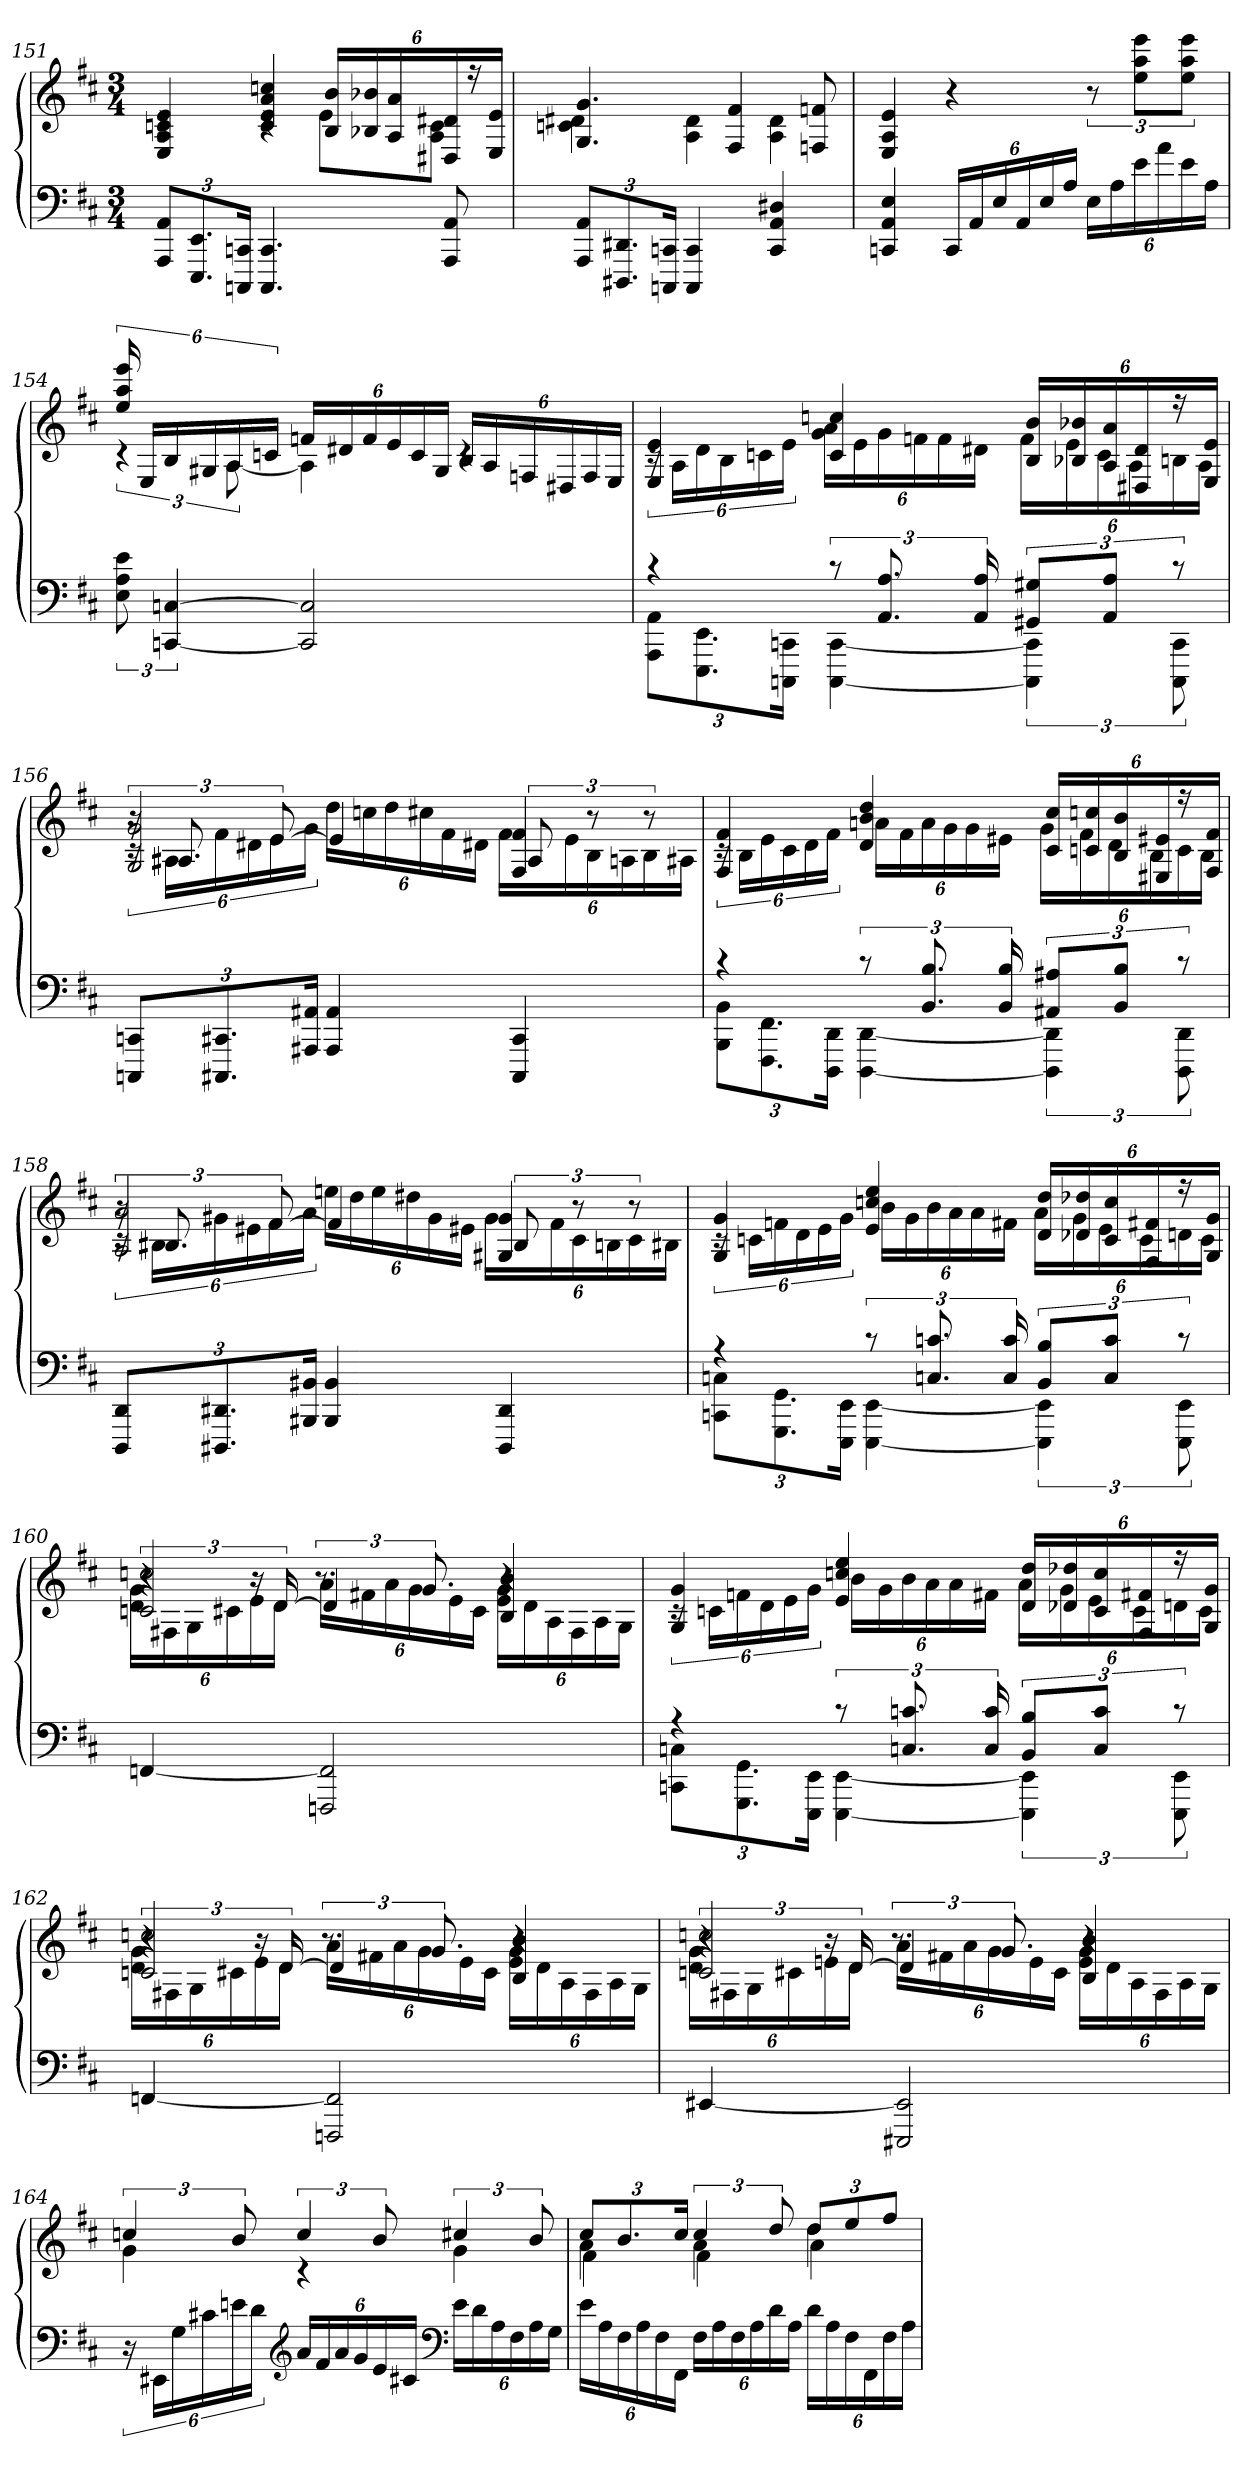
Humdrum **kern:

**kern	**kern
*part1	*part1
*staff2	*staff1
*clefF4	*clefG2
*k[f#c#]	*k[f#c#]
*M3/4	*M3/4
=151	=151
*	*^
12AAA 12AAL	4E 4A 4cn 4e	4rc
12.EEE 12.EE	.	.
24CCCn 24CCnJk	.	.
4.CCC 4.CC	4c 4e 4a 4ccn	4rc
.	24B 24bLL	8eL
.	24B-X 24b-X	.
.	24A 24a	.
8AAA 8AA	24D#X 24d#X	8A 8cJ
.	24r	.
.	24E 24eJJ	.
=152	=152	=152
12AAA 12AAL	4.G 4.g	4cn 4d#X
12.DDD#X 12.DD#X	.	.
24CCCn 24CCnJk	.	.
4CCC 4CC	.	4A 4d#
.	4F# 4f#	.
4CC 4AA 4D#X	.	4A 4d#
.	8Fn 8fn	.
*	*v	*v
=153	=153
4CCn 4AA 4E	4E 4A 4e
24CCLL	4r
24AA	.
24E	.
24AA	.
24E	.
24AJJ	.
24ELL	12r
24A	.
24e	12ee 12aa 12eeeL
24a	.
24e	12ee 12aa 12eeeJ
24AJJ	.
=154	=154
*	*^
12E 12A 12e	24ee 24aa 24eee	6rc
.	24ELL	.
[6CCn [6Cn	24B	.
.	24G#X	.
.	24A	[12A
.	24cnJJ	.
2CC] 2C]	24fnLL	4A]
.	24d#X	.
.	24f	.
.	24e	.
.	24c	.
.	24G#JJ	.
.	24BLL	4rc
.	24A	.
.	24Fn	.
.	24D#X	.
.	24F	.
.	24EJJ	.
=155	=155	=155
*^	*	*
4rc	12AAA 12AAL	4E 4e	24rc
.	.	.	24ALL
.	12.EEE 12.EE	.	24d
.	.	.	24B
.	.	.	24cn
.	24CCCn 24CCnJk	.	24eJJ
12rc	[4CCC [4CC	4c 4ccn	24g 24aLL
.	.	.	24e
12.AA 12.A	.	.	24g
.	.	.	24fn
.	.	.	24f
24AA 24A	.	.	24d#XJJ
12GG#X 12G#XL	6CCC] 6CC]	24B 24bLL	24fLL
.	.	24B-X 24b-X	24e
12AA 12AJ	.	24A 24a	24c
.	.	24D#X 24d#	24A
12rc	12CCC 12CC	24r	24Bn
.	.	24E 24eJJ	24AJJ
*v	*v	*	*
=156	=156	=156
*	*	*^
12CCCn 12CCnL	2G 2g	24rc	24r
.	.	24A#XLL	12.A#X/
12.CCC#X 12.CC#X	.	24f#	.
.	.	24d#X	.
.	.	24e	[12e/
24AAA#X 24AA#XJk	.	24gJJ	.
4AAA# 4AA#	.	24ddLL	4e/]
.	.	24ccn	.
.	.	24dd	.
.	.	24cc#X	.
.	.	24f#	.
.	.	24d#XJJ	.
4CCC# 4CC#	4F# 4f#	24f#LL	12A#/
.	.	24e	.
.	.	24B	12r
.	.	24An	.
.	.	24B	12r
.	.	24A#XJJ	.
*	*	*v	*v
=157	=157	=157
*^	*	*
4rc	12BBB 12BBL	4F# 4f#	24rc
.	.	.	24BLL
.	12.FFF# 12.FF#	.	24e
.	.	.	24c#
.	.	.	24d
.	24DDD 24DDJk	.	24f#JJ
12rc	[4DDD [4DD	4d 4b 4dd	24anLL
.	.	.	24f#
12.BB 12.B	.	.	24a
.	.	.	24g
.	.	.	24g
24BB 24B	.	.	24e#XJJ
12AA#X 12A#XL	6DDD] 6DD]	24c# 24cc#LL	24gLL
.	.	24cn 24ccn	24f#
12BB 12BJ	.	24B 24b	24d
.	.	24E#X 24e#X	24B
12rc	12DDD 12DD	24r	24c
.	.	24F# 24f#JJ	24BJJ
*v	*v	*	*
=158	=158	=158
*	*	*^
12DDD 12DDL	2A 2a	24rc	24r
.	.	24B#XLL	12.B#X/
12.DDD#X 12.DD#X	.	24g#X	.
.	.	24e#X	.
.	.	24f#	[12f#/
24BBB#X 24BB#XJk	.	24aJJ	.
4BBB# 4BB#	.	24eenLL	4f#/]
.	.	24dd	.
.	.	24ee	.
.	.	24dd#X	.
.	.	24g#	.
.	.	24e#XJJ	.
4DDD# 4DD#	4G#X 4g#	24g#LL	12B#/
.	.	24f#	.
.	.	24c#	12r
.	.	24Bn	.
.	.	24c#	12r
.	.	24B#XJJ	.
*	*	*v	*v
=159	=159	=159
*^	*	*
4r	12CCn 12CnL	4G 4g	24rc
.	.	.	24cnLL
.	12.GGG 12.GG	.	24fn
.	.	.	24d
.	.	.	24e
.	24EEE 24EEJk	.	24gJJ
12rc	[4EEE [4EE	4e 4ccn 4ee	24bLL
.	.	.	24g
12.Cn 12.cn	.	.	24b
.	.	.	24a
.	.	.	24a
24C 24c	.	.	24f#XJJ
12BB 12BL	6EEE] 6EE]	24d 24ddLL	24aLL
.	.	24d-X 24dd-X	24g
12C 12cJ	.	24c 24cc	24e
.	.	24F# 24f#X	24c
12rc	12EEE 12EE	24r	24dn
.	.	24G 24gJJ	24cJJ
*v	*v	*	*
=160	=160	=160
*	*^	*^
[4FFn	2cn 2ccn	24d 24gLL	6r	4r
.	.	24F#X	.	.
.	.	24G	.	.
.	.	24c#X	.	.
.	.	24e	24r	.
.	.	24dJJ	[24d/	.
2FFFn 2FF]	.	24aLL	4d/]	12.r
.	.	24f#X	.	.
.	.	24a	.	.
.	.	24g	.	12.g/
.	.	24e	.	.
.	.	24c#JJ	.	.
.	4B 4b	24e 24gLL	4r	4r
.	.	24d	.	.
.	.	24A	.	.
.	.	24F#	.	.
.	.	24A	.	.
.	.	24GJJ	.	.
*	*	*v	*v	*v
=161	=161	=161
*^	*	*
4r	12CCn 12CnL	4G 4g	24rc
.	.	.	24cnLL
.	12.GGG 12.GG	.	24fn
.	.	.	24d
.	.	.	24e
.	24EEE 24EEJk	.	24gJJ
12rc	[4EEE [4EE	4e 4ccn 4ee	24bLL
.	.	.	24g
12.Cn 12.cn	.	.	24b
.	.	.	24a
.	.	.	24a
24C 24c	.	.	24f#XJJ
12BB 12BL	6EEE] 6EE]	24d 24ddLL	24aLL
.	.	24d-X 24dd-X	24g
12C 12cJ	.	24c 24cc	24e
.	.	24F# 24f#X	24c
12rc	12EEE 12EE	24r	24dn
.	.	24G 24gJJ	24cJJ
*v	*v	*	*
=162	=162	=162
*	*^	*^
[4FFn	2cn 2ccn	24d 24gLL	6r	4r
.	.	24F#X	.	.
.	.	24G	.	.
.	.	24c#X	.	.
.	.	24e	24r	.
.	.	24dJJ	[24d/	.
2FFFn 2FF]	.	24aLL	4d/]	12.r
.	.	24f#X	.	.
.	.	24a	.	.
.	.	24g	.	12.g/
.	.	24e	.	.
.	.	24c#JJ	.	.
.	4B 4b	24e 24gLL	4r	4r
.	.	24d	.	.
.	.	24A	.	.
.	.	24F#	.	.
.	.	24A	.	.
.	.	24GJJ	.	.
=163	=163	=163	=163	=163
[4EE#X	2cn 2ccn	24d 24gLL	6r	4r
.	.	24F#X	.	.
.	.	24G	.	.
.	.	24c#X	.	.
.	.	24en	24r	.
.	.	24dJJ	[24d/	.
2EEE#X 2EE#]	.	24aLL	4d/]	12.r
.	.	24f#X	.	.
.	.	24a	.	.
.	.	24g	.	12.g/
.	.	24e	.	.
.	.	24c#JJ	.	.
.	4B 4b	24e 24gLL	4r	4r
.	.	24d	.	.
.	.	24A	.	.
.	.	24F#	.	.
.	.	24A	.	.
.	.	24GJJ	.	.
*	*	*v	*v	*v
=164	=164	=164
24r	6ccn	4g
24EE#XLL	.	.
24G	.	.
24c#X	.	.
24en	12b	.
24dJJ	.	.
*clefG2	*	*
24aLL	6cc	4rc
24f#	.	.
24a	.	.
24g	.	.
24e	12b	.
24c#XJJ	.	.
*clefF4	*	*
24eLL	6cc#X	4g
24d	.	.
24A	.	.
24F#	.	.
24A	12b	.
24GJJ	.	.
=165	=165	=165
*	*	*^
24eLL	12cc#L	4a	4f#\
24A	.	.	.
24F#	12.b	.	.
24A	.	.	.
24F#	.	.	.
24FF#JJ	24cc#Jk	.	.
24F#LL	6cc#	4a	4f#\
24A	.	.	.
24F#	.	.	.
24A	.	.	.
24d	12dd	.	.
24AJJ	.	.	.
24dLL	12ddL	4dd	4a\
24A	.	.	.
24F#	12ee	.	.
24FF#	.	.	.
24F#	12ff#J	.	.
24AJJ	.	.	.
*	*v	*v	*v
=	=
*-	*-
